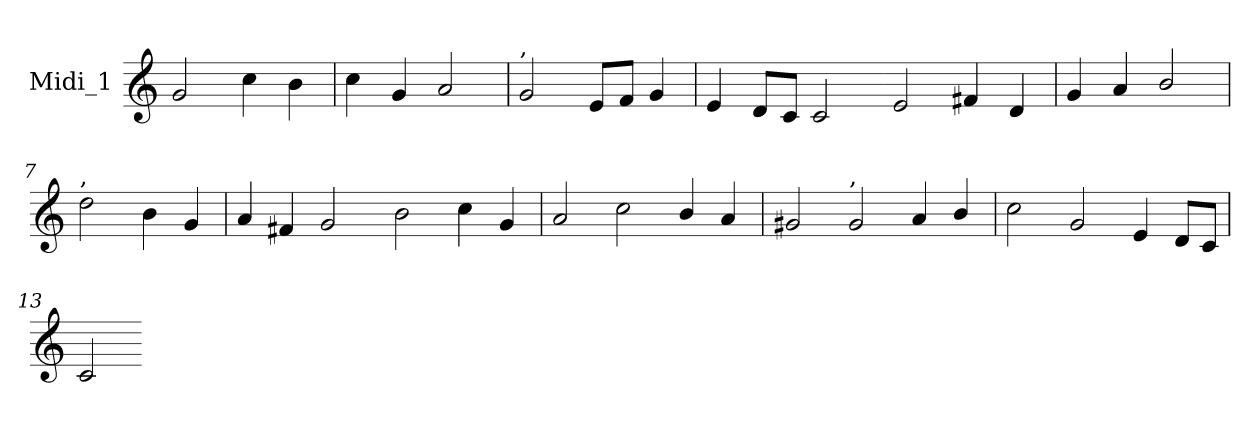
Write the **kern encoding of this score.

**kern
*part1
*staff1
*I"Midi_1
*clefG2
*k[]
*C:
=1
2g
4cc
4b
=2
4cc
4g
2a
=3
!LO:TX:a:t=,
2g
8eL
8fJ
4g
=4
4e
8dL
8cJ
2c
!!LO:LB:g=z
=5-
2e
4f#X
4d
=6
4g
4a
2b/
=7
!LO:TX:a:t=,
2dd
4b
4g
=8
4a
4f#X
2g
!!LO:LB:g=z
=9-
2b
4cc
4g
=10
2a
2cc
4b/
4a
=11
2g#X
!LO:TX:a:t=,
2g#
4a
4b/
=12
2cc
2g
4e
8dL
8cJ
=13
2c
=-
*-
